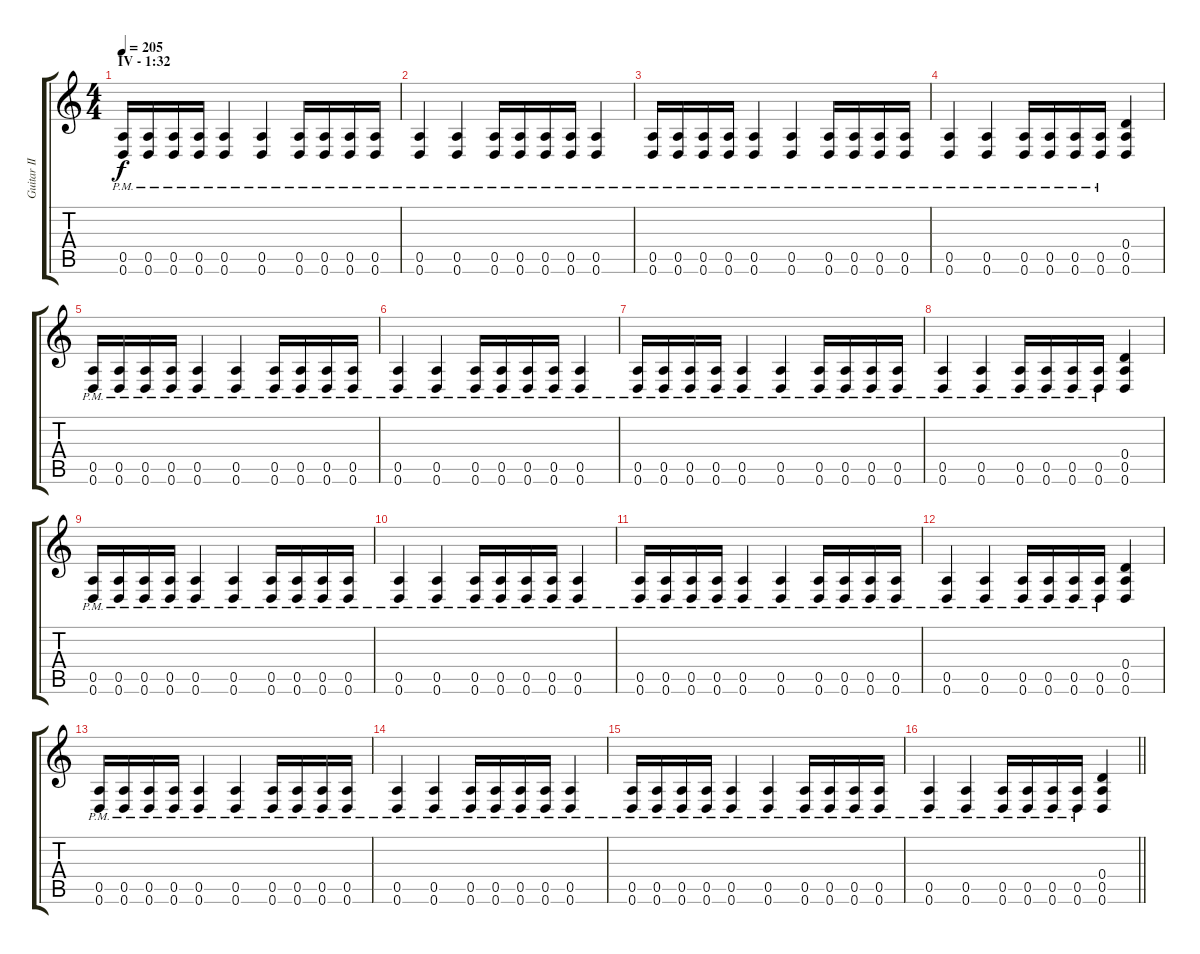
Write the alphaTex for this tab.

\track ("Guitar II - Distrotion [Rythm]" "Guitar II ") {instrument distortionguitar}
\staff {score tabs}
\tuning (E4 B3 G3 D3 A2 D2) {hide}
\ts (4 4)
\section ("" "IV - 1:32")
\tempo 205
\clef g2
\ks c
(0.5{pm} 0.6{pm}).16{dy f} (0.5{pm} 0.6{pm}).16 (0.5{pm} 0.6{pm}).16 (0.5{pm} 0.6{pm}).16 (0.5{pm} 0.6{pm}).4 (0.5{pm} 0.6{pm}).4 (0.5{pm} 0.6{pm}).16 (0.5{pm} 0.6{pm}).16 (0.5{pm} 0.6{pm}).16 (0.5{pm} 0.6{pm}).16 |
(0.5{pm} 0.6{pm}).4 (0.5{pm} 0.6{pm}).4 (0.5{pm} 0.6{pm}).16 (0.5{pm} 0.6{pm}).16 (0.5{pm} 0.6{pm}).16 (0.5{pm} 0.6{pm}).16 (0.5{pm} 0.6{pm}).4 |
(0.5{pm} 0.6{pm}).16 (0.5{pm} 0.6{pm}).16 (0.5{pm} 0.6{pm}).16 (0.5{pm} 0.6{pm}).16 (0.5{pm} 0.6{pm}).4 (0.5{pm} 0.6{pm}).4 (0.5{pm} 0.6{pm}).16 (0.5{pm} 0.6{pm}).16 (0.5{pm} 0.6{pm}).16 (0.5{pm} 0.6{pm}).16 |
(0.5{pm} 0.6{pm}).4 (0.5{pm} 0.6{pm}).4 (0.5{pm} 0.6{pm}).16 (0.5{pm} 0.6{pm}).16 (0.5{pm} 0.6{pm}).16 (0.5{pm} 0.6{pm}).16 (0.4 0.5 0.6).4 |
(0.5{pm} 0.6{pm}).16 (0.5{pm} 0.6{pm}).16 (0.5{pm} 0.6{pm}).16 (0.5{pm} 0.6{pm}).16 (0.5{pm} 0.6{pm}).4 (0.5{pm} 0.6{pm}).4 (0.5{pm} 0.6{pm}).16 (0.5{pm} 0.6{pm}).16 (0.5{pm} 0.6{pm}).16 (0.5{pm} 0.6{pm}).16 |
(0.5{pm} 0.6{pm}).4 (0.5{pm} 0.6{pm}).4 (0.5{pm} 0.6{pm}).16 (0.5{pm} 0.6{pm}).16 (0.5{pm} 0.6{pm}).16 (0.5{pm} 0.6{pm}).16 (0.5{pm} 0.6{pm}).4 |
(0.5{pm} 0.6{pm}).16 (0.5{pm} 0.6{pm}).16 (0.5{pm} 0.6{pm}).16 (0.5{pm} 0.6{pm}).16 (0.5{pm} 0.6{pm}).4 (0.5{pm} 0.6{pm}).4 (0.5{pm} 0.6{pm}).16 (0.5{pm} 0.6{pm}).16 (0.5{pm} 0.6{pm}).16 (0.5{pm} 0.6{pm}).16 |
(0.5{pm} 0.6{pm}).4 (0.5{pm} 0.6{pm}).4 (0.5{pm} 0.6{pm}).16 (0.5{pm} 0.6{pm}).16 (0.5{pm} 0.6{pm}).16 (0.5{pm} 0.6{pm}).16 (0.4 0.5 0.6).4 |
(0.5{pm} 0.6{pm}).16 (0.5{pm} 0.6{pm}).16 (0.5{pm} 0.6{pm}).16 (0.5{pm} 0.6{pm}).16 (0.5{pm} 0.6{pm}).4 (0.5{pm} 0.6{pm}).4 (0.5{pm} 0.6{pm}).16 (0.5{pm} 0.6{pm}).16 (0.5{pm} 0.6{pm}).16 (0.5{pm} 0.6{pm}).16 |
(0.5{pm} 0.6{pm}).4 (0.5{pm} 0.6{pm}).4 (0.5{pm} 0.6{pm}).16 (0.5{pm} 0.6{pm}).16 (0.5{pm} 0.6{pm}).16 (0.5{pm} 0.6{pm}).16 (0.5{pm} 0.6{pm}).4 |
(0.5{pm} 0.6{pm}).16 (0.5{pm} 0.6{pm}).16 (0.5{pm} 0.6{pm}).16 (0.5{pm} 0.6{pm}).16 (0.5{pm} 0.6{pm}).4 (0.5{pm} 0.6{pm}).4 (0.5{pm} 0.6{pm}).16 (0.5{pm} 0.6{pm}).16 (0.5{pm} 0.6{pm}).16 (0.5{pm} 0.6{pm}).16 |
(0.5{pm} 0.6{pm}).4 (0.5{pm} 0.6{pm}).4 (0.5{pm} 0.6{pm}).16 (0.5{pm} 0.6{pm}).16 (0.5{pm} 0.6{pm}).16 (0.5{pm} 0.6{pm}).16 (0.4 0.5 0.6).4 |
(0.5{pm} 0.6{pm}).16 (0.5{pm} 0.6{pm}).16 (0.5{pm} 0.6{pm}).16 (0.5{pm} 0.6{pm}).16 (0.5{pm} 0.6{pm}).4 (0.5{pm} 0.6{pm}).4 (0.5{pm} 0.6{pm}).16 (0.5{pm} 0.6{pm}).16 (0.5{pm} 0.6{pm}).16 (0.5{pm} 0.6{pm}).16 |
(0.5{pm} 0.6{pm}).4 (0.5{pm} 0.6{pm}).4 (0.5{pm} 0.6{pm}).16 (0.5{pm} 0.6{pm}).16 (0.5{pm} 0.6{pm}).16 (0.5{pm} 0.6{pm}).16 (0.5{pm} 0.6{pm}).4 |
(0.5{pm} 0.6{pm}).16 (0.5{pm} 0.6{pm}).16 (0.5{pm} 0.6{pm}).16 (0.5{pm} 0.6{pm}).16 (0.5{pm} 0.6{pm}).4 (0.5{pm} 0.6{pm}).4 (0.5{pm} 0.6{pm}).16 (0.5{pm} 0.6{pm}).16 (0.5{pm} 0.6{pm}).16 (0.5{pm} 0.6{pm}).16 |
\barLineRight lightlight
(0.5{pm} 0.6{pm}).4 (0.5{pm} 0.6{pm}).4 (0.5{pm} 0.6{pm}).16 (0.5{pm} 0.6{pm}).16 (0.5{pm} 0.6{pm}).16 (0.5{pm} 0.6{pm}).16 (0.4 0.5 0.6).4
